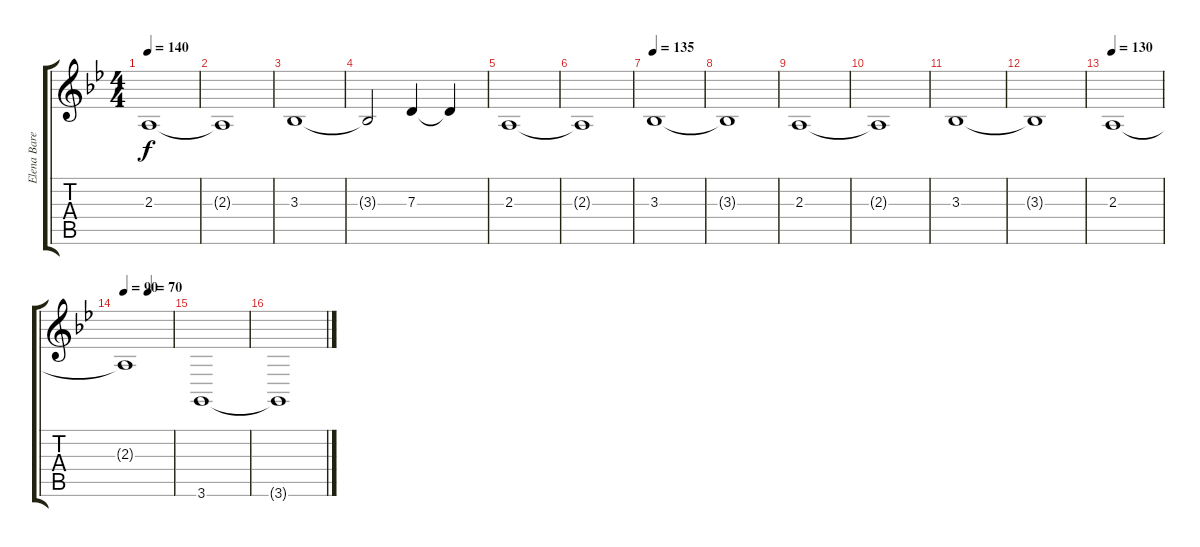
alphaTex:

\track ("Elena Barere - 1st Violin" "Elena Bare") {instrument stringensemble1}
\staff {score tabs}
\tuning (E4 B3 G3 D3 A2 E2) {hide}
\ts (4 4)
\tempo 140
\clef g2
\ks bb
2.3.1{dy f} |
2.3{t}.1 |
3.3.1{volume 8} |
3.3{t}.2 7.3.4 7.3{t}.4 |
2.3.1 |
2.3{t}.1 |
\tempo 135
3.3.1 |
3.3{t}.1 |
2.3.1 |
2.3{t}.1 |
3.3.1 |
3.3{t}.1 |
\tempo 130
2.3.1 |
\tempo 90
\tempo (70 0.5)
2.3{t}.1 |
3.6.1{volume 1} |
3.6{t}.1
